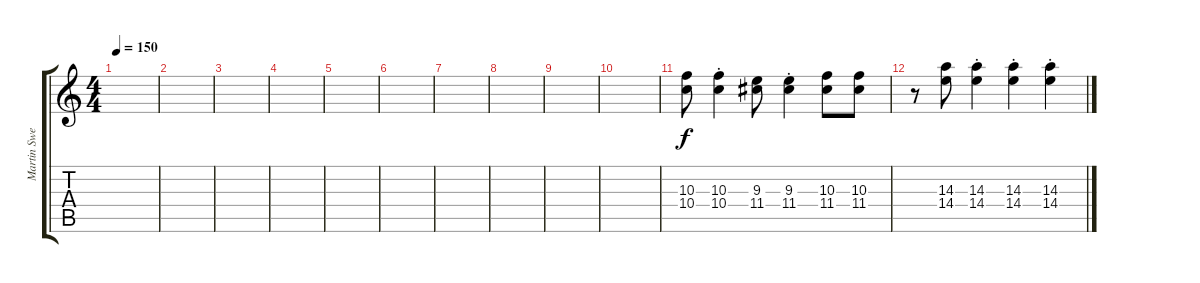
\track ("Martin Sweet Solo" "Martin Swe") {instrument overdrivenguitar}
\staff {score tabs}
\tuning (E4 B3 G3 D3 A2 D2) {hide}
\ts (4 4)
\tempo 150
\clef g2
\ks c
|
|
|
|
|
|
|
|
|
|
(10.3 10.4).8{volume 8} (10.3{st} 10.4{st}).4 (9.3 11.4).8 (9.3{st} 11.4{st}).4 (10.3 11.4).8 (10.3 11.4).8 |
r.8{volume 11} (14.3 14.4).8 (14.3{st} 14.4{st}).4 (14.3{st} 14.4{st}).4 (14.3{st} 14.4{st}).4
